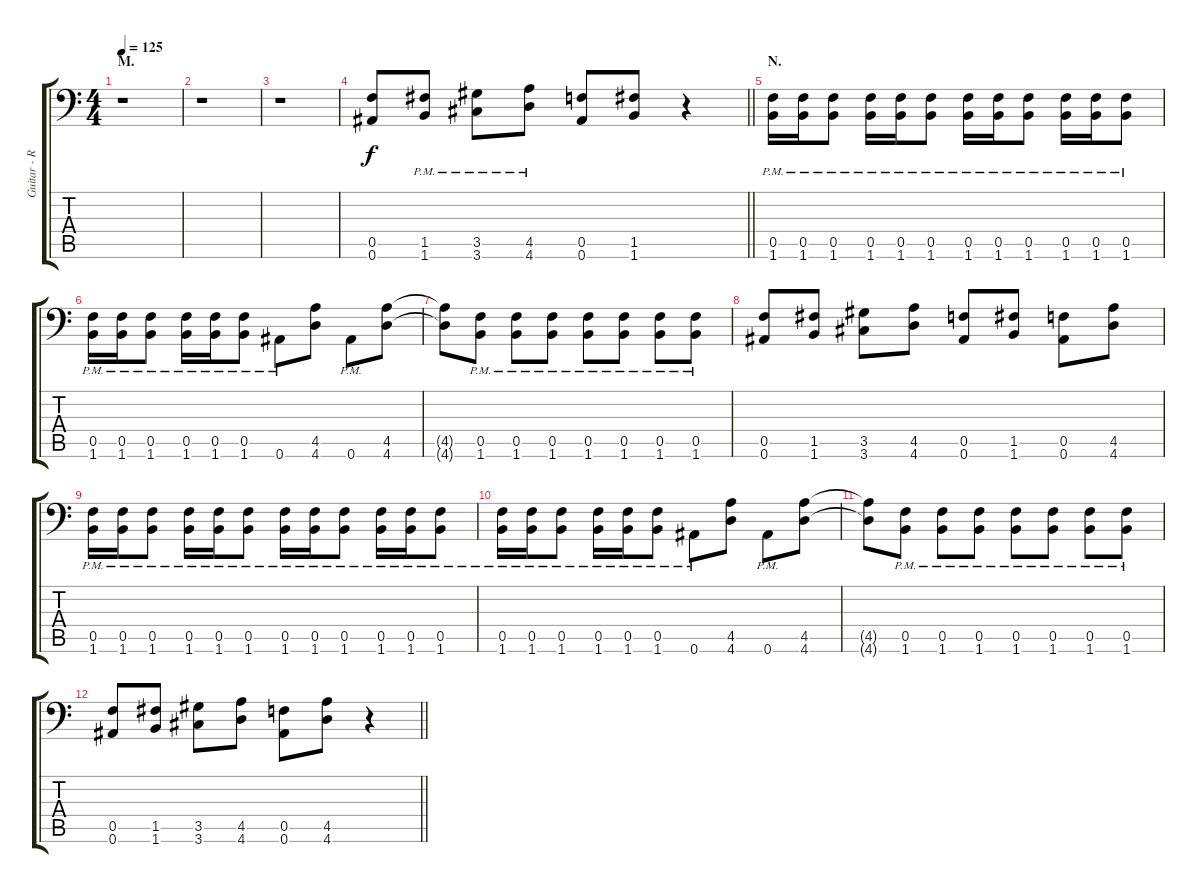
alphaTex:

\track ("Guitar - Right" "Guitar - R") {instrument distortionguitar}
\staff {score tabs}
\tuning (C4 G3 Eb3 Bb2 F2 Bb1) {hide}
\ts (4 4)
\section ("" "M.")
\tempo 125
\clef f4
\ks c
r.1{dy f} |
r.1 |
r.1 |
\barLineRight lightlight
(0.5 0.6).8 (1.5{pm} 1.6{pm}).8 (3.5{pm} 3.6{pm}).8 (4.5{pm} 4.6{pm}).8 (0.5 0.6).8 (1.5 1.6).8 r.4 |
\section ("" "N.")
(0.5{pm} 1.6{pm}).16 (0.5{pm} 1.6{pm}).16 (0.5{pm} 1.6{pm}).8 (0.5{pm} 1.6{pm}).16 (0.5{pm} 1.6{pm}).16 (0.5{pm} 1.6{pm}).8 (0.5{pm} 1.6{pm}).16 (0.5{pm} 1.6{pm}).16 (0.5{pm} 1.6{pm}).8 (0.5{pm} 1.6{pm}).16 (0.5{pm} 1.6{pm}).16 (0.5{pm} 1.6{pm}).8 |
(0.5{pm} 1.6{pm}).16 (0.5{pm} 1.6{pm}).16 (0.5{pm} 1.6{pm}).8 (0.5{pm} 1.6{pm}).16 (0.5{pm} 1.6{pm}).16 (0.5{pm} 1.6{pm}).8 0.6{pm}.8 (4.5 4.6).8 0.6{pm}.8 (4.5 4.6).8 |
(4.5{t} 4.6{t}).8 (0.5{pm} 1.6{pm}).8 (0.5{pm} 1.6{pm}).8 (0.5{pm} 1.6{pm}).8 (0.5{pm} 1.6{pm}).8 (0.5{pm} 1.6{pm}).8 (0.5{pm} 1.6{pm}).8 (0.5{pm} 1.6{pm}).8 |
(0.5 0.6).8 (1.5 1.6).8 (3.5 3.6).8 (4.5 4.6).8 (0.5 0.6).8 (1.5 1.6).8 (0.5 0.6).8 (4.5 4.6).8 |
(0.5{pm} 1.6{pm}).16 (0.5{pm} 1.6{pm}).16 (0.5{pm} 1.6{pm}).8 (0.5{pm} 1.6{pm}).16 (0.5{pm} 1.6{pm}).16 (0.5{pm} 1.6{pm}).8 (0.5{pm} 1.6{pm}).16 (0.5{pm} 1.6{pm}).16 (0.5{pm} 1.6{pm}).8 (0.5{pm} 1.6{pm}).16 (0.5{pm} 1.6{pm}).16 (0.5{pm} 1.6{pm}).8 |
(0.5{pm} 1.6{pm}).16 (0.5{pm} 1.6{pm}).16 (0.5{pm} 1.6{pm}).8 (0.5{pm} 1.6{pm}).16 (0.5{pm} 1.6{pm}).16 (0.5{pm} 1.6{pm}).8 0.6{pm}.8 (4.5 4.6).8 0.6{pm}.8 (4.5 4.6).8 |
(4.5{t} 4.6{t}).8 (0.5{pm} 1.6{pm}).8 (0.5{pm} 1.6{pm}).8 (0.5{pm} 1.6{pm}).8 (0.5{pm} 1.6{pm}).8 (0.5{pm} 1.6{pm}).8 (0.5{pm} 1.6{pm}).8 (0.5{pm} 1.6{pm}).8 |
\barLineRight lightlight
(0.5 0.6).8 (1.5 1.6).8 (3.5 3.6).8 (4.5 4.6).8 (0.5 0.6).8 (4.5 4.6).8 r.4
